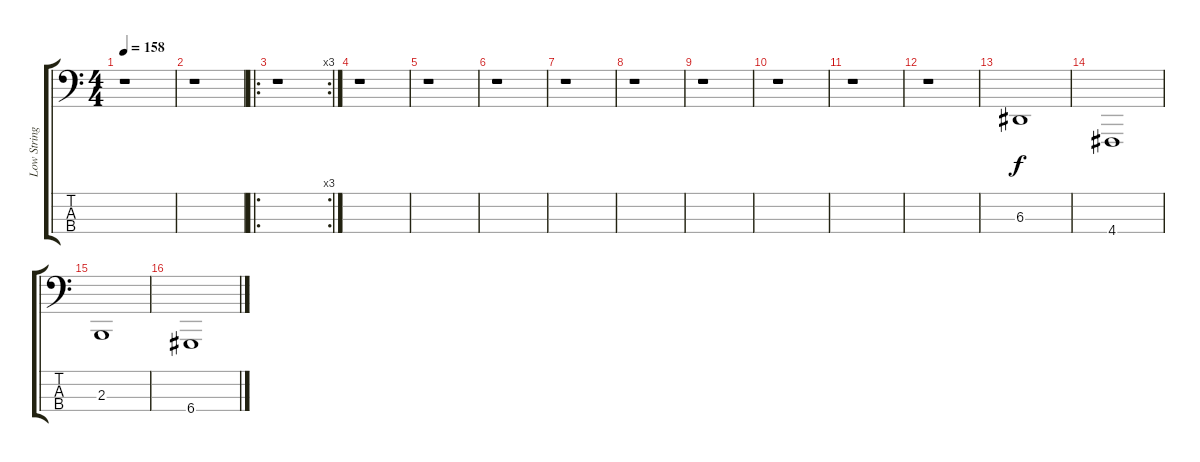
\track ("Low Strings ~ Effect" "Low String") {instrument synthstrings1}
\staff {score tabs}
\tuning (G2 D2 A1 D1) {hide}
\ts (4 4)
\tempo 158
\clef f4
\ks c
r.1{dy f} |
r.1 |
\ro
\rc 3
r.1 |
r.1 |
r.1 |
r.1 |
r.1 |
r.1 |
r.1 |
r.1 |
r.1 |
r.1 |
6.3.1 |
4.4.1 |
2.3.1 |
6.4.1
